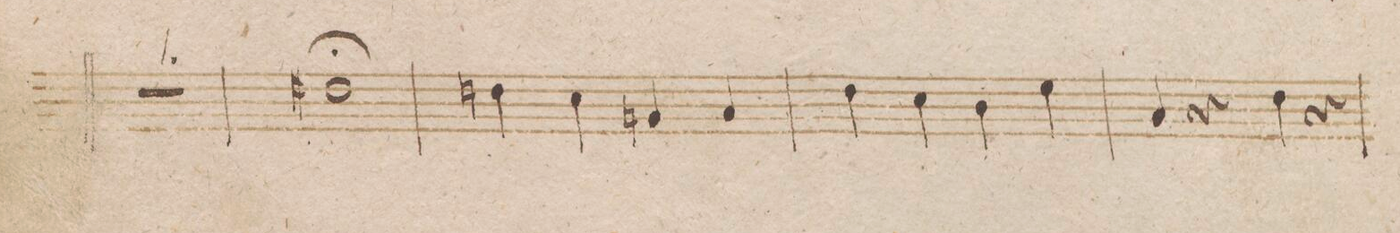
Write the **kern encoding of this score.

**kern	**dynam
*I"Fagotto Imo	*
*clefF4	*
*k[b-]	*
*met(c|)	*
*M2/2	*
1r	.
=27	=27
1F#X\;	.
=28	=28
4Fn\	.
4E\	.
4BBn/	.
4C/	.
=29	=29
4F\	.
4E\	.
4D\	.
4G\	.
=30	=30
4C/	.
4r	.
4F\	.
4r	.
=31	=31
*-	*-
